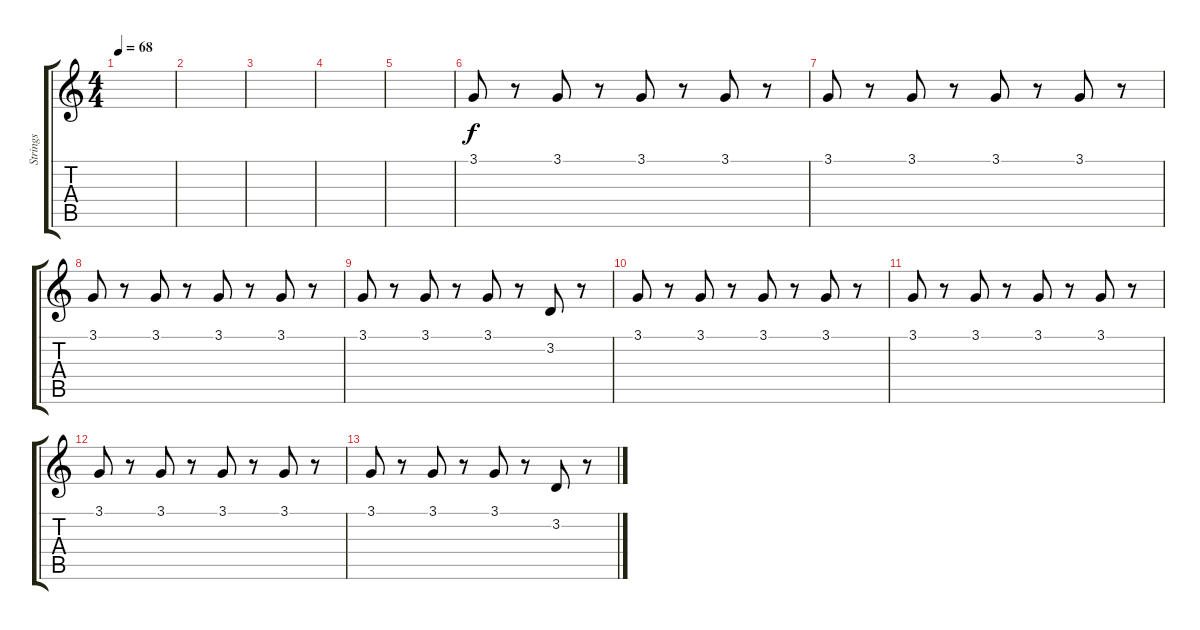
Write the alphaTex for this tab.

\track ("Strings" "Strings") {instrument lead7fifths}
\staff {score tabs}
\tuning (E4 B3 G3 D3 A2 E2) {hide}
\ts (4 4)
\tempo 68
\clef g2
\ks c
|
|
|
|
|
3.1.8{volume 11} r.8 3.1.8 r.8 3.1.8 r.8 3.1.8 r.8 |
3.1.8 r.8 3.1.8 r.8 3.1.8 r.8 3.1.8 r.8 |
3.1.8 r.8 3.1.8 r.8 3.1.8 r.8 3.1.8 r.8 |
3.1.8 r.8 3.1.8 r.8 3.1.8 r.8 3.2.8 r.8 |
3.1.8{volume 11} r.8 3.1.8 r.8 3.1.8 r.8 3.1.8 r.8 |
3.1.8 r.8 3.1.8 r.8 3.1.8 r.8 3.1.8 r.8 |
3.1.8 r.8 3.1.8 r.8 3.1.8 r.8 3.1.8 r.8 |
3.1.8 r.8 3.1.8 r.8 3.1.8 r.8 3.2.8 r.8
